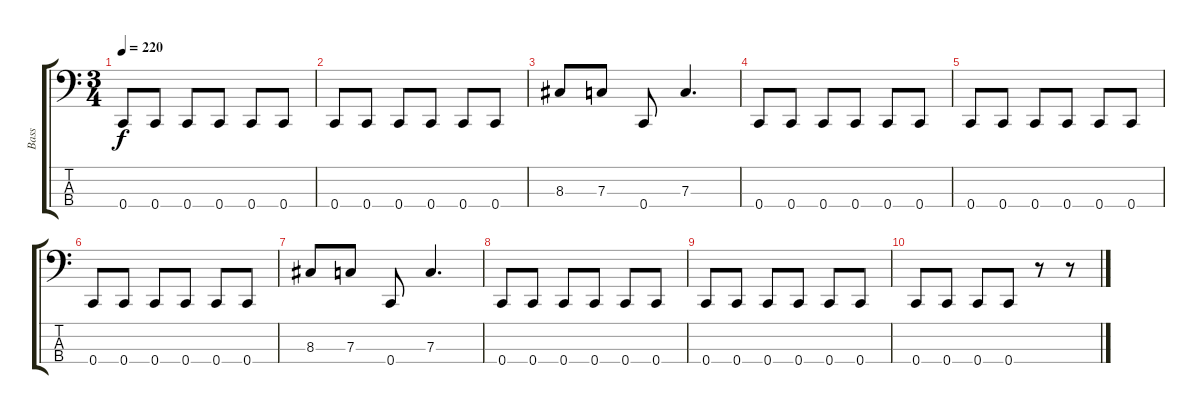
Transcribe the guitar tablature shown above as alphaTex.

\track ("Bass" "Bass") {instrument electricbasspick}
\staff {score tabs}
\tuning (Eb2 Bb1 F1 C1) {hide}
\ts (3 4)
\tempo 220
\clef f4
\ks c
0.4.8{dy f} 0.4.8 0.4.8 0.4.8 0.4.8 0.4.8 |
0.4.8 0.4.8 0.4.8 0.4.8 0.4.8 0.4.8 |
8.3.8 7.3.8 0.4.8 7.3.4{d} |
0.4.8 0.4.8 0.4.8 0.4.8 0.4.8 0.4.8 |
0.4.8 0.4.8 0.4.8 0.4.8 0.4.8 0.4.8 |
0.4.8 0.4.8 0.4.8 0.4.8 0.4.8 0.4.8 |
8.3.8 7.3.8 0.4.8 7.3.4{d} |
0.4.8 0.4.8 0.4.8 0.4.8 0.4.8 0.4.8 |
0.4.8 0.4.8 0.4.8 0.4.8 0.4.8 0.4.8 |
0.4.8 0.4.8 0.4.8 0.4.8 r.8 r.8
